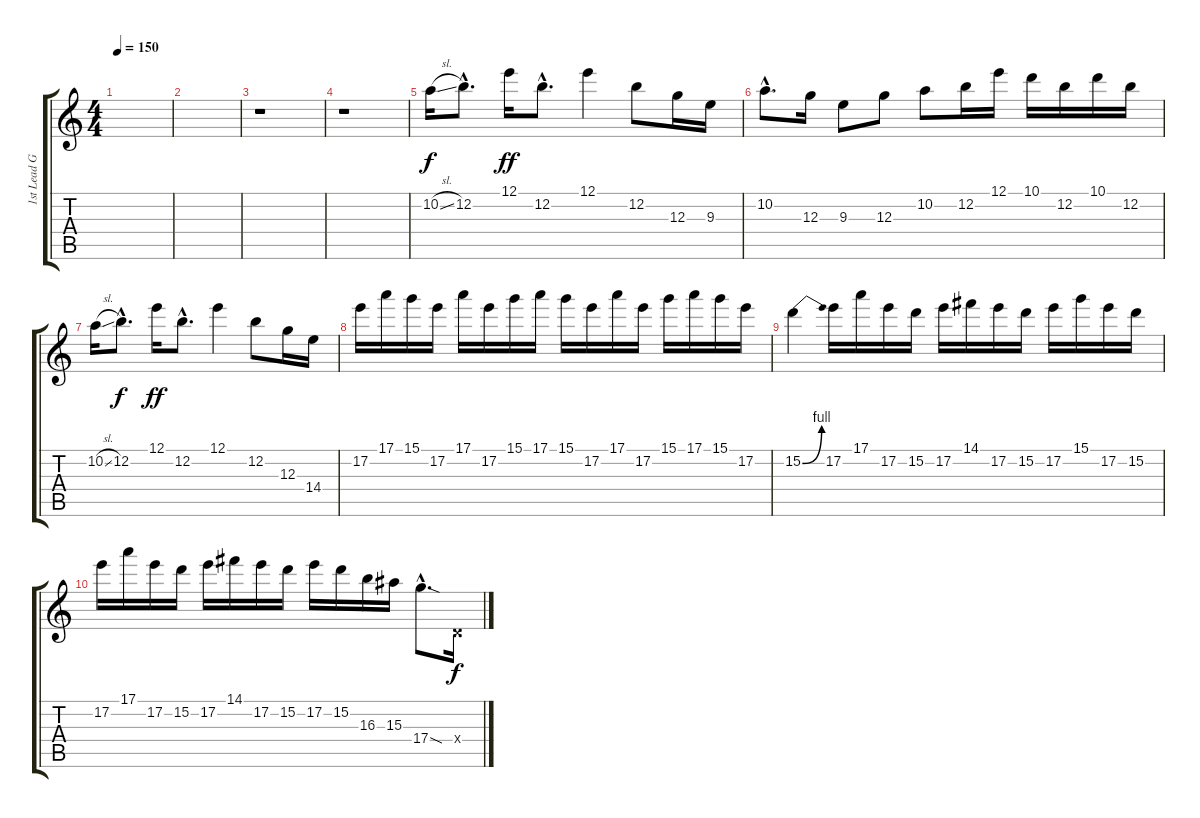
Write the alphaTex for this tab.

\track ("1st Lead Guitar" "1st Lead G") {instrument distortionguitar}
\staff {score tabs}
\tuning (E4 B3 G3 D3 A2 E2) {hide}
\ts (4 4)
\tempo 150
\clef g2
\ks c
|
|
r.1 |
r.1 |
10.2{sl}.16 12.2{hac}.8{d dy f} 12.1.16{dy ff} 12.2{hac}.8{d} 12.1.4 12.2.8 12.3.16 9.3.16 |
10.2{hac}.8{d} 12.3.16 9.3.8 12.3.8 10.2.8 12.2.16 12.1.16 10.1.16 12.2.16 10.1.16 12.2.16 |
10.2{sl}.16 12.2{hac}.8{d dy f} 12.1.16{dy ff} 12.2{hac}.8{d} 12.1.4 12.2.8 12.3.16 14.4.16 |
17.2.16 17.1.16 15.1.16 17.2.16 17.1.16 17.2.16 15.1.16 17.1.16 15.1.16 17.2.16 17.1.16 17.2.16 15.1.16 17.1.16 15.1.16 17.2.16 |
15.2{be (bend 0 0 60 4)}.4 17.2.16 17.1.16 17.2.16 15.2.16 17.2.16 14.1.16 17.2.16 15.2.16 17.2.16 15.1.16 17.2.16 15.2.16 |
17.2.16 17.1.16 17.2.16 15.2.16 17.2.16 14.1.16 17.2.16 15.2.16 17.2.16 15.2.16 16.3.16 15.3.16 17.4{sod hac}.8{d} 0.4{x}.16{dy f}
